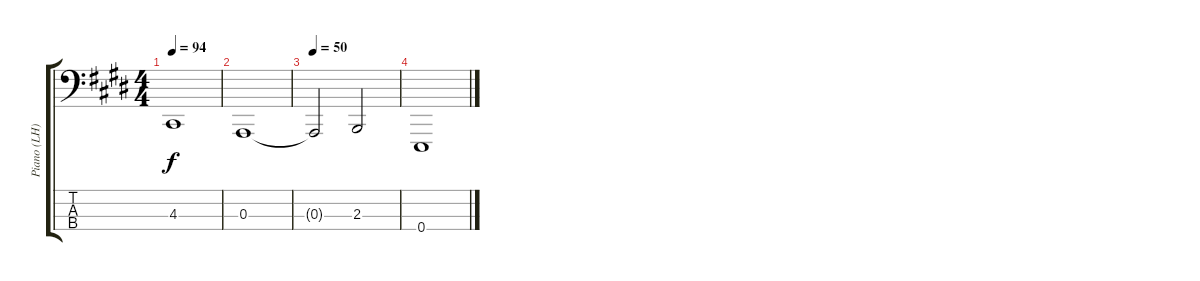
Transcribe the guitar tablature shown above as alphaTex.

\track ("Piano (LH)" "Piano (LH)") {instrument acousticgrandpiano}
\staff {score tabs}
\tuning (G2 D2 A1 E1) {hide}
\ts (4 4)
\tempo 94
\clef f4
\ks e
4.3.1{dy f} |
0.3.1 |
\tempo 50
0.3{t}.2 2.3.2 |
0.4.1
